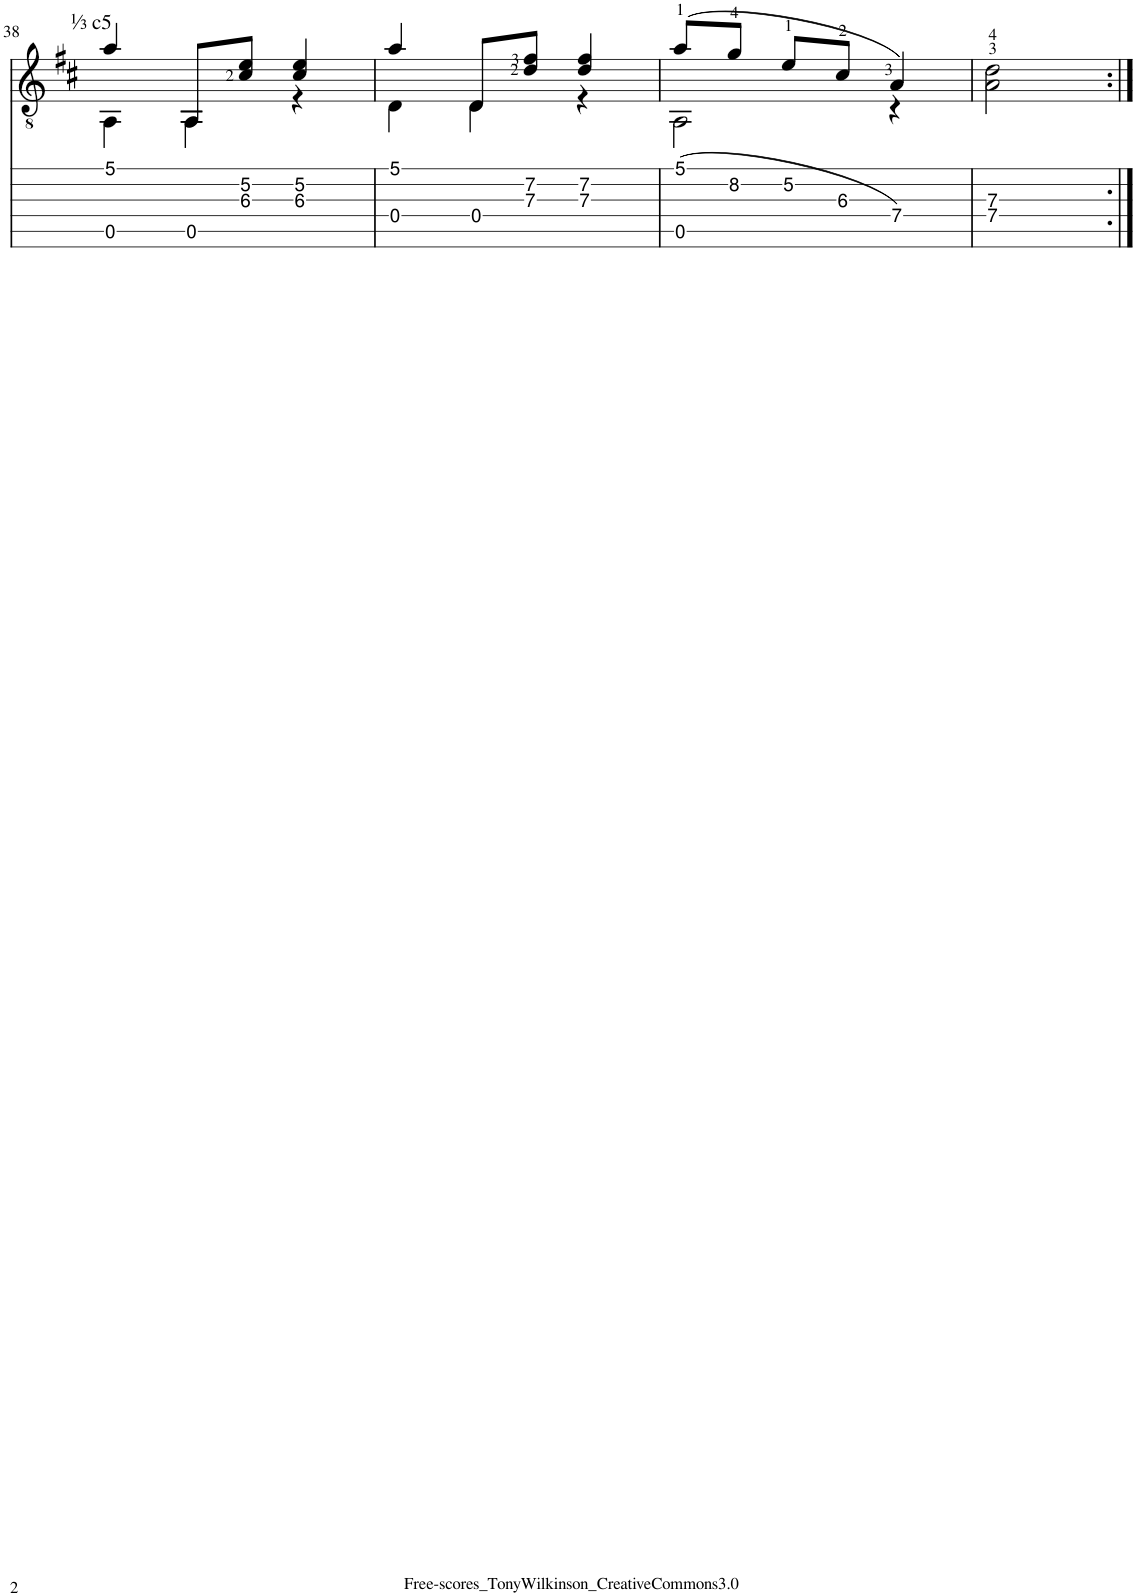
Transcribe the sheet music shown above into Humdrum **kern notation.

**kern	**kern
*part1	*part1
*staff2	*staff1
*I"Guitar	*
*I'Guit.	*
!!LO:PB:g=z
*	*clefGv2
*k[f#c#]	*k[f#c#]
*M3/4	*M3/4
=38	=38
*^	*^
!	!	!LO:TX:a:t=⅓ c5	!
4a	4AA	4a/	4AA\
8AAL	4AA	8AA/L	4AA\
8c#\ 8e\J	.	8c#/ 8e/J	.
4c# 4e	4r	4c#/ 4e/	4r
=39	=39	=39	=39
4a	4D	4a/	4D\
8DL	4D	8D/L	4D\
8d\ 8f#\J	.	8d/ 8f#/J	.
4d 4f#	4r	4d/ 4f#/	4r
=40	=40	=40	=40
8aL	2AA	(8a/L	2AA\
8gJ	.	8g/J	.
8eL	.	8e/L	.
8c#J	.	8c#/J	.
4A	4r	4A/)	4r
*v	*v	*	*
*	*v	*v
=41	=41
2A 2d	2A\ 2d\
=:|!	=:|!
*-	*-
